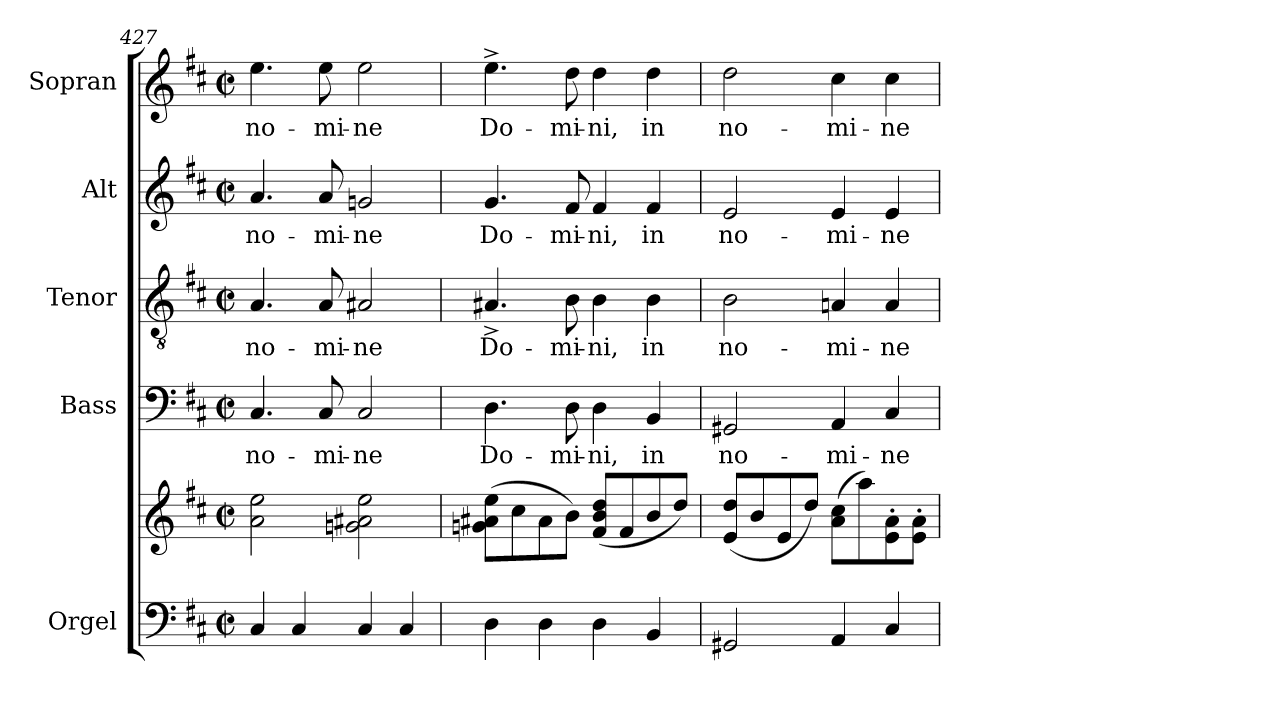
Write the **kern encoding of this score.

**kern	**kern	**kern	**text	**kern	**text	**kern	**text	**kern	**text
*part5	*part5	*part4	*part4	*part3	*part3	*part2	*part2	*part1	*part1
*staff6	*staff5	*staff4	*staff4	*staff3	*staff3	*staff2	*staff2	*staff1	*staff1
*I"Orgel	*	*I"Bass	*	*I"Tenor	*	*I"Alt	*	*I"Sopran	*
*I'Org.	*	*I'B.	*	*I'T.	*	*I'A.	*	*I'S.	*
*clefF4	*clefG2	*clefF4	*	*clefGv2	*	*clefG2	*	*clefG2	*
*k[f#c#]	*k[f#c#]	*k[f#c#]	*	*k[f#c#]	*	*k[f#c#]	*	*k[f#c#]	*
*D:	*D:	*D:	*	*D:	*	*D:	*	*D:	*
*M2/2	*M2/2	*M2/2	*	*M2/2	*	*M2/2	*	*M2/2	*
*met(c|)	*met(c|)	*met(c|)	*	*met(c|)	*	*met(c|)	*	*met(c|)	*
=427	=427	=427	=427	=427	=427	=427	=427	=427	=427
!	!	!	!LO:LY:b	!	!LO:LY:b	!	!LO:LY:b	!	!LO:LY:b
4C#/	2a\ 2ee\	4.C#/	no-	4.A/	no-	4.a/	no-	4.ee\	no-
4C#/	.	.	.	.	.	.	.	.	.
!	!	!	!LO:LY:b	!	!LO:LY:b	!	!LO:LY:b	!	!LO:LY:b
.	.	8C#/	-mi-	8A/	-mi-	8a/	-mi-	8ee\	-mi-
!	!	!	!LO:LY:b	!	!LO:LY:b	!	!LO:LY:b	!	!LO:LY:b
4C#/	2gn\ 2a#X\ 2ee\	2C#/	-ne	2A#X/	-ne	2gn/	-ne	2ee\	-ne
4C#/	.	.	.	.	.	.	.	.	.
!!LO:LB:g=z
=428	=428	=428	=428	=428	=428	=428	=428	=428	=428
!	!	!	!LO:LY:b	!	!LO:LY:b	!	!LO:LY:b	!	!LO:LY:b
4D\	(>8gn\ 8a#X\ 8ee\L	4.D\	Do-	4.A#X^</	Do-	4.g/	Do-	4.ee^>\	Do-
.	8cc#\	.	.	.	.	.	.	.	.
4D\	8a#\	.	.	.	.	.	.	.	.
!	!	!	!LO:LY:b	!	!LO:LY:b	!	!LO:LY:b	!	!LO:LY:b
.	8b\J)	8D\	-mi-	8B\	-mi-	8f#/	-mi-	8dd\	-mi-
!	!	!	!LO:LY:b	!	!LO:LY:b	!	!LO:LY:b	!	!LO:LY:b
4D\	(<8f#/ 8b/ 8dd/L	4D\	-ni,	4B\	-ni,	4f#/	-ni,	4dd\	-ni,
.	8f#/	.	.	.	.	.	.	.	.
!	!	!	!LO:LY:b	!	!LO:LY:b	!	!LO:LY:b	!	!LO:LY:b
4BB/	8b/	4BB/	in	4B\	in	4f#/	in	4dd\	in
.	8dd/J)	.	.	.	.	.	.	.	.
=429	=429	=429	=429	=429	=429	=429	=429	=429	=429
!	!	!	!LO:LY:b	!	!LO:LY:b	!	!LO:LY:b	!	!LO:LY:b
2GG#X/	(<8e/ 8dd/L	2GG#X/	no-	2B\	no-	2e/	no-	2dd\	no-
.	8b/	.	.	.	.	.	.	.	.
.	8e/	.	.	.	.	.	.	.	.
.	8dd/J)	.	.	.	.	.	.	.	.
!	!	!	!LO:LY:b	!	!LO:LY:b	!	!LO:LY:b	!	!LO:LY:b
4AA/	(>8a\ 8cc#\L	4AA/	-mi-	4An/	-mi-	4e/	-mi-	4cc#\	-mi-
.	8aa\)	.	.	.	.	.	.	.	.
!	!	!	!LO:LY:b	!	!LO:LY:b	!	!LO:LY:b	!	!LO:LY:b
4C#/	8e\'> 8a\'>	4C#/	-ne	4A/	-ne	4e/	-ne	4cc#\	-ne
.	8e\'> 8a\'>J	.	.	.	.	.	.	.	.
=	=	=	=	=	=	=	=	=	=
*-	*-	*-	*-	*-	*-	*-	*-	*-	*-
